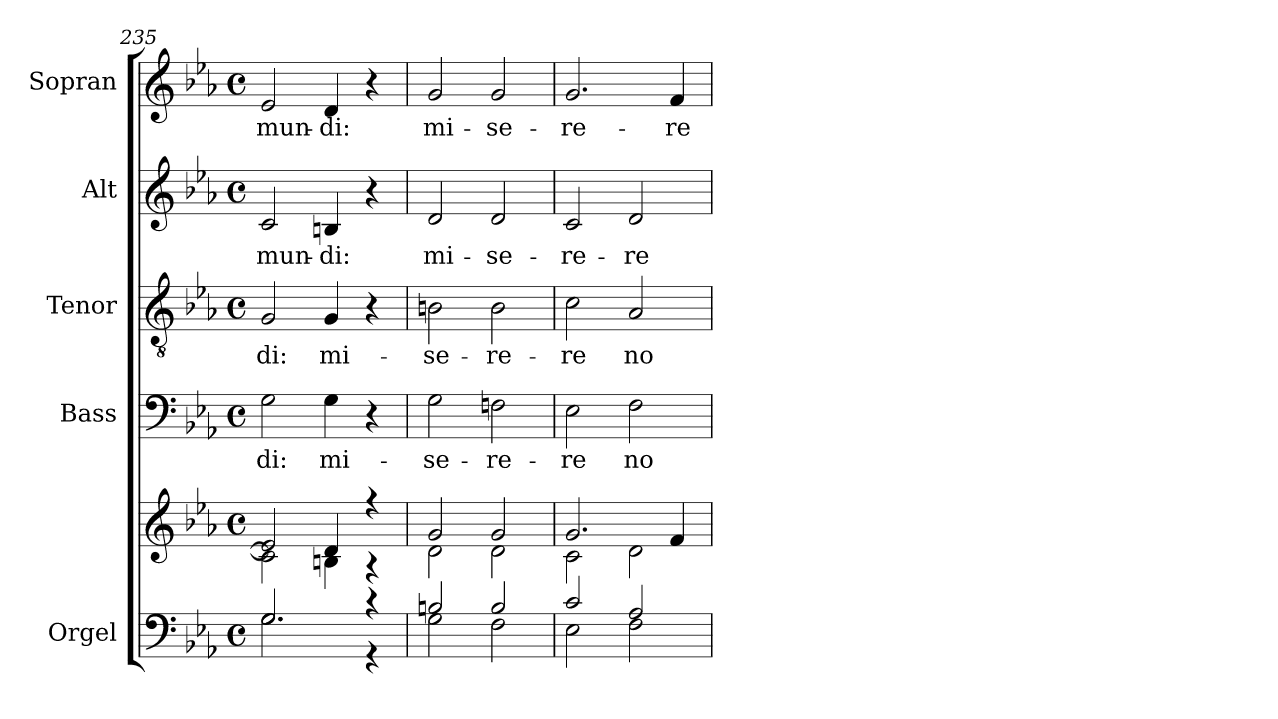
**kern	**kern	**kern	**text	**kern	**text	**kern	**text	**kern	**text
*part5	*part5	*part4	*part4	*part3	*part3	*part2	*part2	*part1	*part1
*staff6	*staff5	*staff4	*staff4	*staff3	*staff3	*staff2	*staff2	*staff1	*staff1
*I"Orgel	*	*I"Bass	*	*I"Tenor	*	*I"Alt	*	*I"Sopran	*
*I'Org.	*	*I'B.	*	*I'T.	*	*I'A.	*	*I'S.	*
!!LO:PB:g=z
*clefF4	*clefG2	*clefF4	*	*clefGv2	*	*clefG2	*	*clefG2	*
*k[b-e-a-]	*k[b-e-a-]	*k[b-e-a-]	*	*k[b-e-a-]	*	*k[b-e-a-]	*	*k[b-e-a-]	*
*E-:	*E-:	*E-:	*	*E-:	*	*E-:	*	*E-:	*
*M4/4	*M4/4	*M4/4	*	*M4/4	*	*M4/4	*	*M4/4	*
*met(c)	*met(c)	*met(c)	*	*met(c)	*	*met(c)	*	*met(c)	*
=235	=235	=235	=235	=235	=235	=235	=235	=235	=235
*^	*^	*	*	*	*	*	*	*	*
!	!	!	!	!	!LO:LY:b	!	!LO:LY:b	!	!LO:LY:b	!	!LO:LY:b
2.G/	2.G\	2e-/]	2c\]	2G\	-di:	2G/	-di:	2c/	mun-	2e-/	mun-
!	!	!	!	!	!LO:LY:b	!	!LO:LY:b	!	!LO:LY:b	!	!LO:LY:b
.	.	4d/	4Bn\	4G\	mi-	4G/	mi-	4Bn/	-di:	4d/	-di:
4r	4r	4r	4r	4r	.	4r	.	4r	.	4r	.
=236	=236	=236	=236	=236	=236	=236	=236	=236	=236	=236	=236
!	!	!	!	!	!LO:LY:b	!	!LO:LY:b	!	!LO:LY:b	!	!LO:LY:b
2Bn/	2G\	2g/	2d\	2G\	-se-	2Bn\	-se-	2d/	mi-	2g/	mi-
!	!	!	!	!	!LO:LY:b	!	!LO:LY:b	!	!LO:LY:b	!	!LO:LY:b
2B/	2F\	2g/	2d\	2Fn\	-re-	2B\	-re-	2d/	-se-	2g/	-se-
=237	=237	=237	=237	=237	=237	=237	=237	=237	=237	=237	=237
!	!	!	!	!	!LO:LY:b	!	!LO:LY:b	!	!LO:LY:b	!	!LO:LY:b
2c/	2E-\	2.g/	2c\	2E-\	-re	2c\	-re	2c/	-re-	2.g/	-re-
!	!	!	!	!	!LO:LY:b	!	!LO:LY:b	!	!LO:LY:b	!	!
2A-/	2F\	.	2d\	2F\	no-	2A-/	no-	2d/	-re	.	.
!	!	!	!	!	!	!	!	!	!	!	!LO:LY:b
.	.	4f/	.	.	.	.	.	.	.	4f/	-re
*v	*v	*	*	*	*	*	*	*	*	*	*
*	*v	*v	*	*	*	*	*	*	*	*
=	=	=	=	=	=	=	=	=	=
*-	*-	*-	*-	*-	*-	*-	*-	*-	*-
